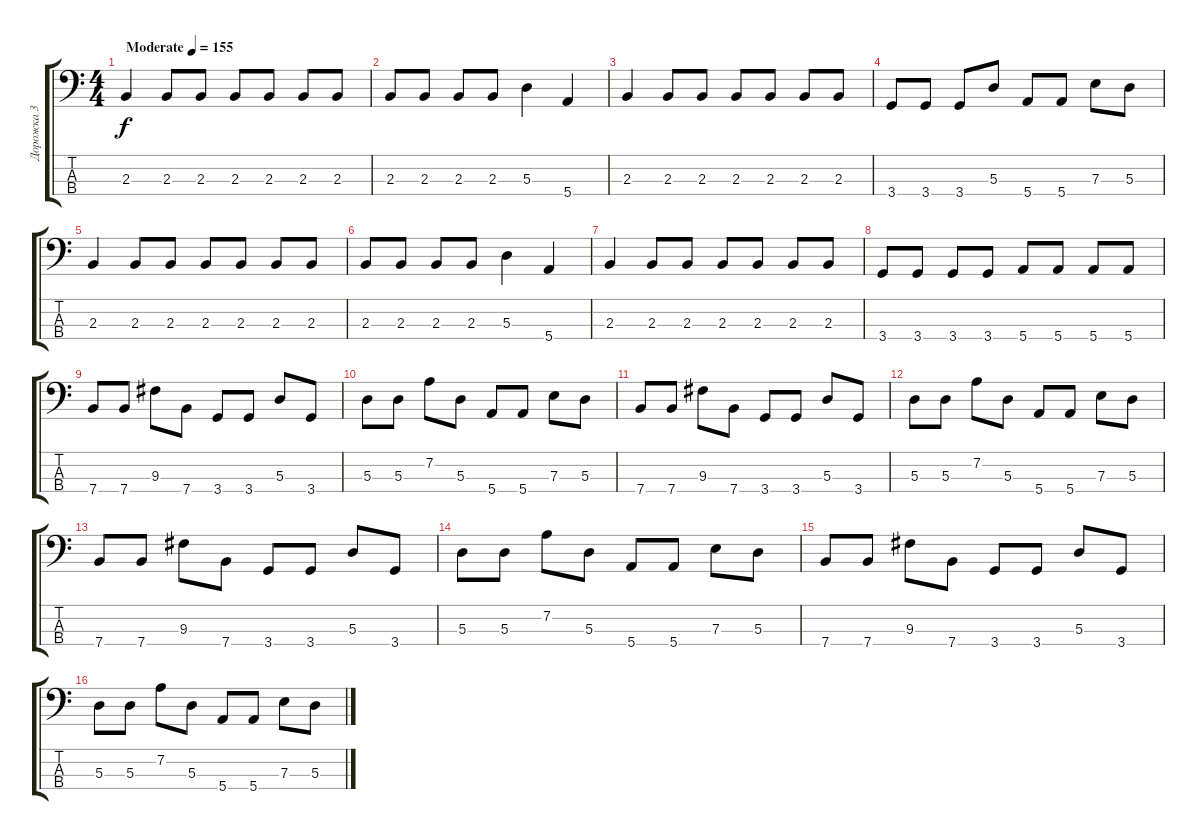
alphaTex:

\track ("Дорожка 3" "Дорожка 3") {instrument electricbassfinger}
\staff {score tabs}
\tuning (G2 D2 A1 E1) {hide}
\ts (4 4)
\tempo (155 "Moderate")
\tempo 200
\tempo (155 "Moderate")
\clef f4
\ks c
2.3.4{dy f instrument electricbassfinger} 2.3.8 2.3.8 2.3.8 2.3.8 2.3.8 2.3.8 |
2.3.8 2.3.8 2.3.8 2.3.8 5.3.4 5.4.4 |
2.3.4 2.3.8 2.3.8 2.3.8 2.3.8 2.3.8 2.3.8 |
3.4.8 3.4.8 3.4.8 5.3.8 5.4.8 5.4.8 7.3.8 5.3.8 |
2.3.4 2.3.8 2.3.8 2.3.8 2.3.8 2.3.8 2.3.8 |
2.3.8 2.3.8 2.3.8 2.3.8 5.3.4 5.4.4 |
2.3.4 2.3.8 2.3.8 2.3.8 2.3.8 2.3.8 2.3.8 |
3.4.8 3.4.8 3.4.8 3.4.8 5.4.8 5.4.8 5.4.8 5.4.8 |
7.4.8 7.4.8 9.3.8 7.4.8 3.4.8 3.4.8 5.3.8 3.4.8 |
5.3.8 5.3.8 7.2.8 5.3.8 5.4.8 5.4.8 7.3.8 5.3.8 |
7.4.8 7.4.8 9.3.8 7.4.8 3.4.8 3.4.8 5.3.8 3.4.8 |
5.3.8 5.3.8 7.2.8 5.3.8 5.4.8 5.4.8 7.3.8 5.3.8 |
7.4.8 7.4.8 9.3.8 7.4.8 3.4.8 3.4.8 5.3.8 3.4.8 |
5.3.8 5.3.8 7.2.8 5.3.8 5.4.8 5.4.8 7.3.8 5.3.8 |
7.4.8 7.4.8 9.3.8 7.4.8 3.4.8 3.4.8 5.3.8 3.4.8 |
5.3.8 5.3.8 7.2.8 5.3.8 5.4.8 5.4.8 7.3.8 5.3.8
